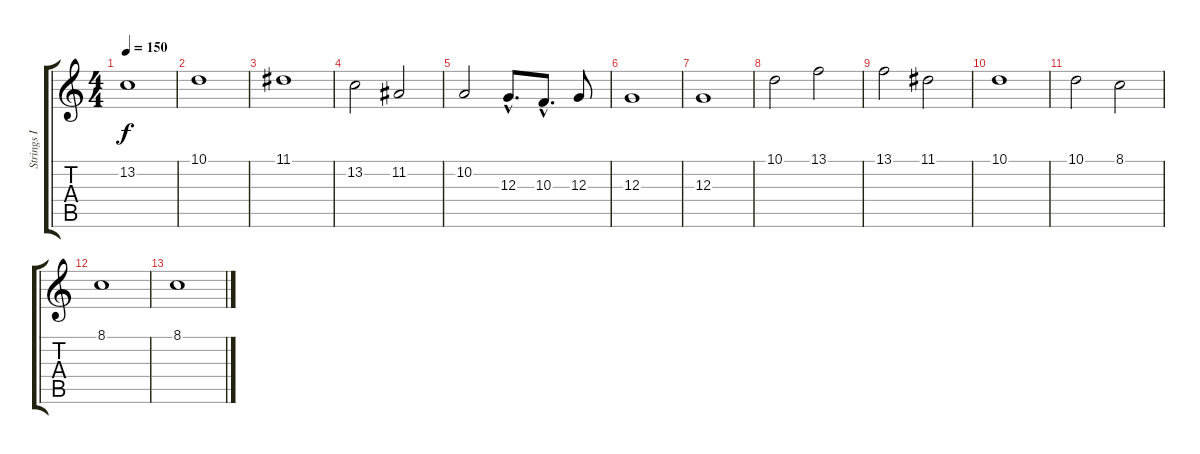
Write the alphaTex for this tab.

\track ("Strings I" "Strings I") {instrument stringensemble1}
\staff {score tabs}
\tuning (E4 B3 G3 D3 A2 E2) {hide}
\ts (4 4)
\tempo 150
\clef g2
\ks c
13.2.1{dy f} |
10.1.1 |
11.1.1 |
13.2.2 11.2.2 |
10.2.2 12.3{hac}.8{d} 10.3{hac}.8{d} 12.3.8 |
12.3.1 |
12.3.1 |
10.1.2 13.1.2 |
13.1.2 11.1.2 |
10.1.1 |
10.1.2 8.1.2 |
8.1.1 |
8.1.1
